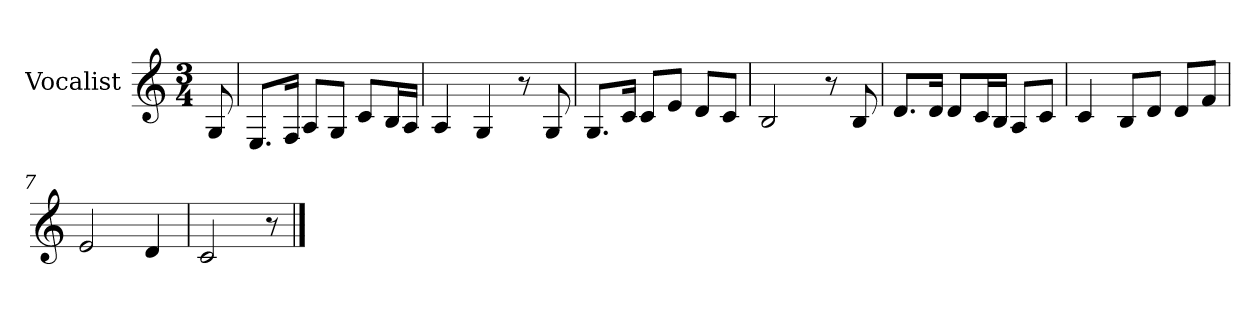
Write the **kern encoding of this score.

**kern
*part1
*staff1
*I"Vocalist
*k[]
*C:
*M3/4
=
8G
=1
8.EL
16FJk
8AL
8GJ
8cL
16BL
16AJJ
=2
4A
4G
8r
8G
=3
8.GL
16cJk
8cL
8eJ
8dL
8cJ
=4
2B
8r
8B
=5
8.dL
16dJk
8dL
16cL
16BJJ
8AL
8cJ
=6
4c
8BL
8dJ
8dL
8fJ
=7
2e
4d
=8
2c
8r
==
*-
